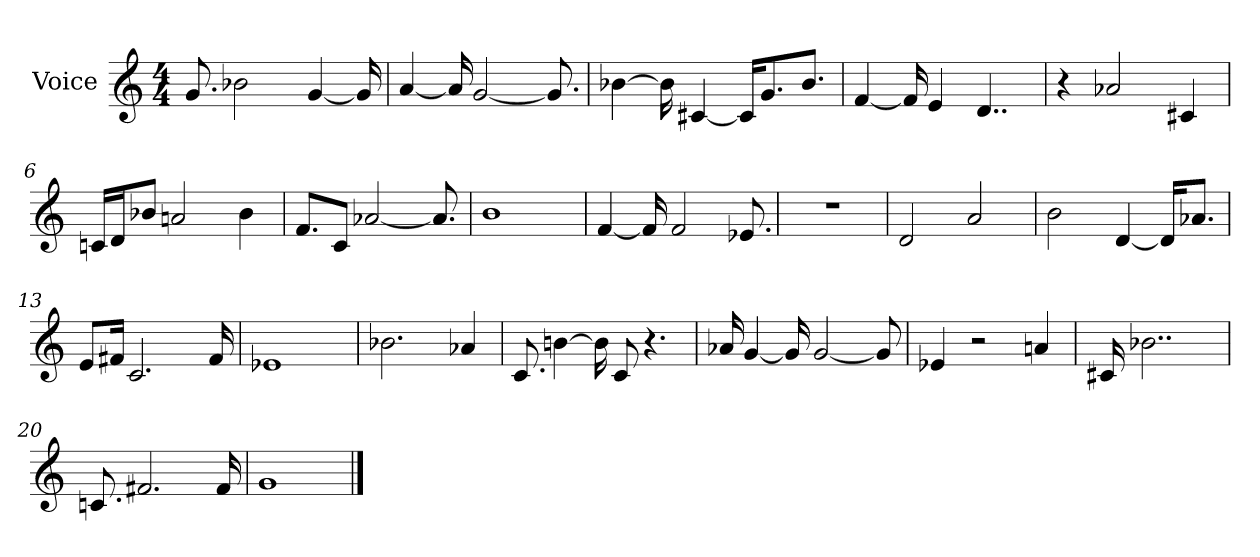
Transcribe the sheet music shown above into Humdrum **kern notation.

**kern
*part1
*staff1
*I"Voice
*I'Voice
*clefG2
*M4/4
=1
8.g/
2b-X\
[<4g/
16g/]
=2
[<4a/
16a/]
[<2g/
8.g/]
=3
[>4b-X\
16b-\]
[<4c#X/
16c#/KL]
8.g/
8.b-/J
=4
[<4f/
16f/]
4e/
4..d/
=5
4r
2a-X/
4c#X/
=6
16cn/LL
16d/J
8b-X/J
2an/
4b-\
=7
8.f/L
8c/J
[<2a-X/
8.a-/]
=8
1b
!!LO:LB:g=z
=9
[<4f/
16f/]
2f/
8.e-X/
=10
1rdd
=11
2d/
2a/
=12
2b\
[<4d/
16d/KL]
8.a-X/J
=13
8e/L
16f#X/Jk
2.c/
16f#/
=14
1e-X
=15
2.b-X\
4a-X/
=16
8.c/
[>4bn\
16b\]
8c/
4.r
=17
16a-X/
[<4g/
16g/]
[<2g/
8g/]
!!LO:LB:g=z
=18
4e-X/
2rcc
4an/
=19
16c#X/
2..b-X\
=20
8.cn/
2.f#X/
16f#/
=21
1g
==
*-
